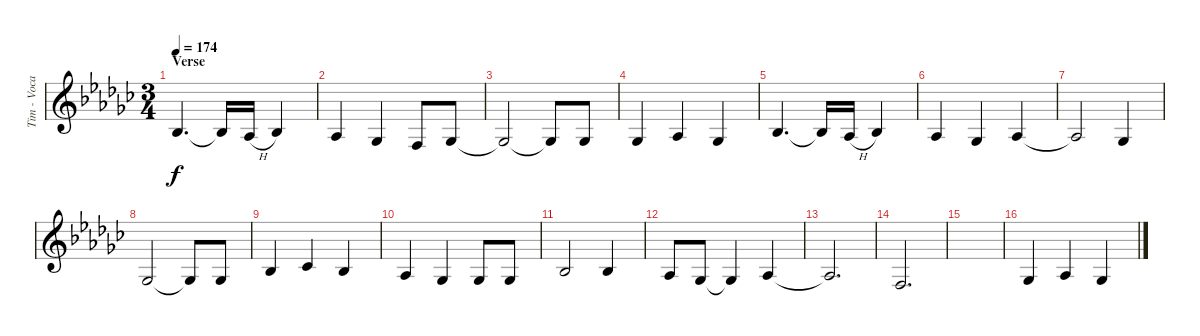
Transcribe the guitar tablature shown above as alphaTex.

\track ("Tim - Vocals" "Tim - Voca") {instrument synthvoice}
\staff {score}
\tuning (E4 B3 G3 D3 A2 E2) {hide}
\ts (3 4)
\section ("" "Verse")
\tempo 174
\clef g2
\ks ebminor
3.3.4{d dy f} 3.3{t}.16 1.3{h}.16 3.3.4 |
1.3.4 4.4.4 3.4.8 4.4.8 |
4.4{t}.2 4.4{t}.8 4.4.8 |
4.4.4 6.4.4 4.4.4 |
3.3.4{d} 3.3{t}.16 1.3{h}.16 3.3.4 |
1.3.4 4.4.4 1.3.4 |
1.3{t}.2 4.4.4 |
4.4.2 4.4{t}.8 4.4.8 |
3.3.4 0.2.4 3.3.4 |
1.3.4 4.4.4 4.4.8 4.4.8 |
3.3.2 3.3.4 |
1.3.8 4.4.8 4.4{t}.4 1.3.4 |
1.3{t}.2{d} |
3.4.2{d} |
|
4.4.4 6.4.4 4.4.4
